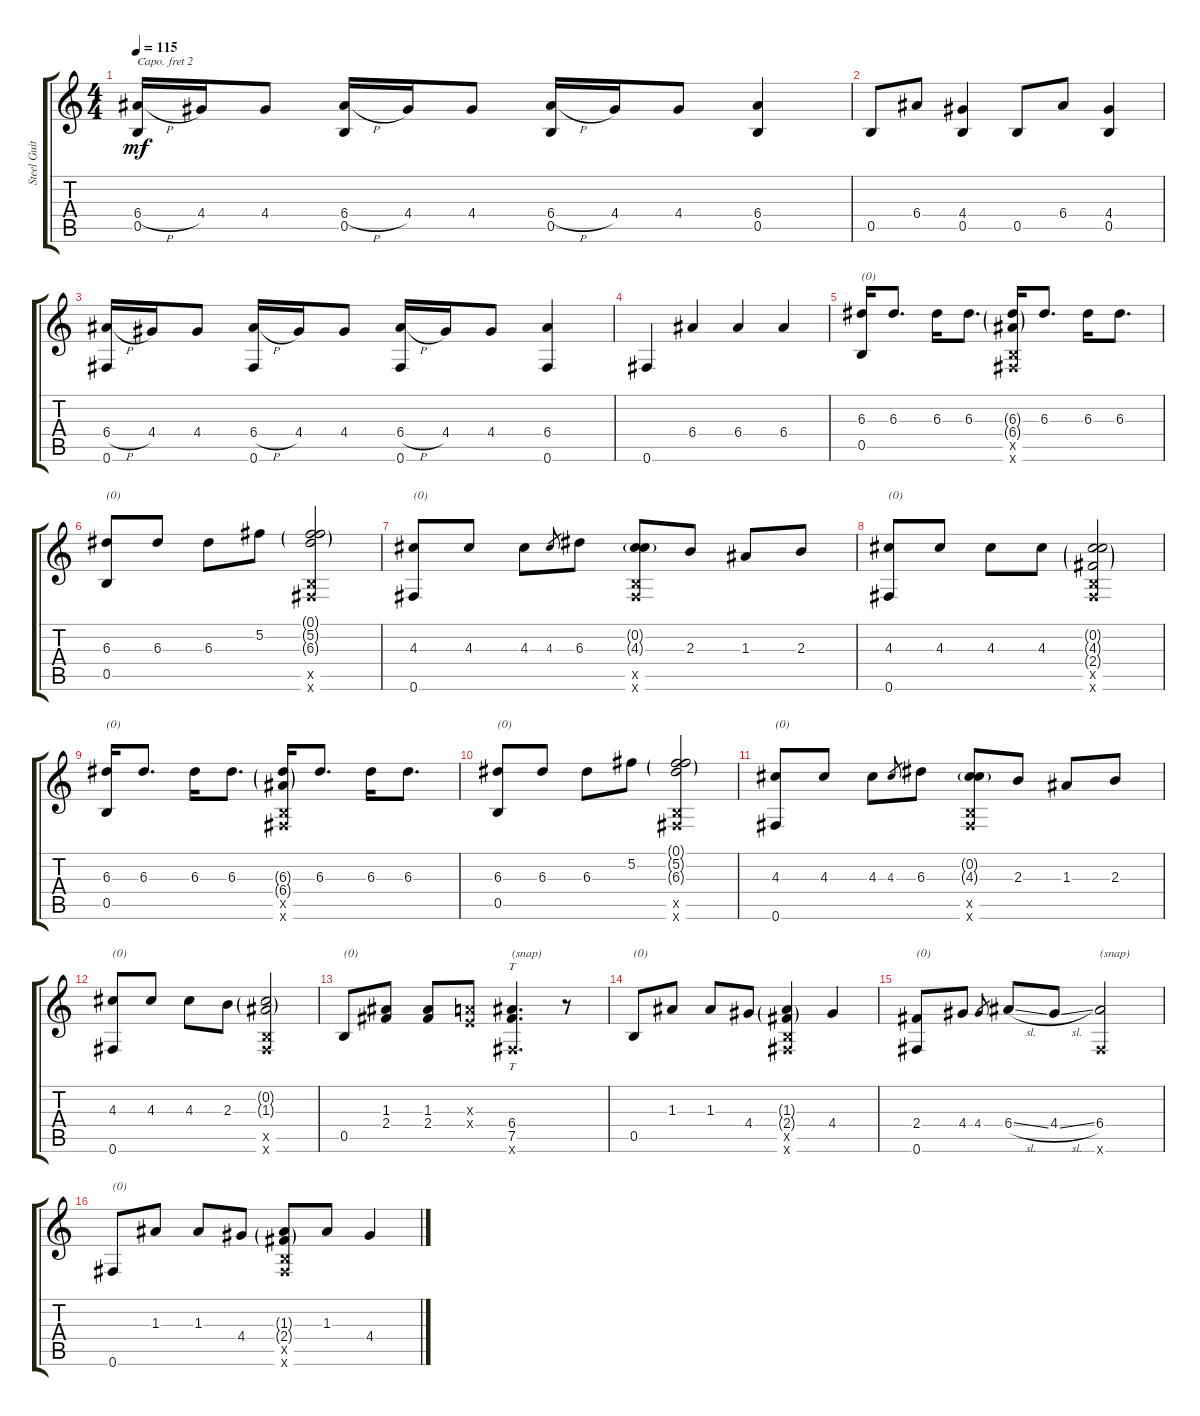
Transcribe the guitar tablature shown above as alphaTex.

\track ("Steel Guitar" "Steel Guit") {instrument acousticguitarsteel}
\staff {score tabs}
\capo 2
\tuning (E4 B3 G3 D3 A2 E2) {hide}
\ts (4 4)
\tempo 115
\clef g2
\ks c
(6.4{h} 0.5).16{dy mf} 4.4.16 4.4.8 (6.4{h} 0.5).16 4.4.16 4.4.8 (6.4{h} 0.5).16 4.4.16 4.4.8 (6.4 0.5).4 |
0.5.8 6.4.8 (4.4 0.5).4 0.5.8 6.4.8 (4.4 0.5).4 |
(6.4{h} 0.6).16 4.4.16 4.4.8 (6.4{h} 0.6).16 4.4.16 4.4.8 (6.4{h} 0.6).16 4.4.16 4.4.8 (6.4 0.6).4 |
0.6.4 6.4.4 6.4.4 6.4.4 |
(6.3 0.5).16{txt "(0)"} 6.3.8{d} 6.3.16 6.3.8{d} (6.3{g} 6.4{g} 0.5{x} 0.6{x}).16 6.3.8{d} 6.3.16 6.3.8{d} |
(6.3 0.5).8{txt "(0)"} 6.3.8 6.3.8 5.2.8 (0.1{g} 5.2{g} 6.3{g} 0.5{x} 0.6{x}).2 |
(4.3 0.6).8{txt "(0)"} 4.3.8 4.3.8 4.3.8{gr} 6.3.8 (0.2{g} 4.3{g} 0.5{x} 0.6{x}).8 2.3.8 1.3.8 2.3.8 |
(4.3 0.6).8{txt "(0)"} 4.3.8 4.3.8 4.3.8 (0.2{g} 4.3{g} 2.4{g} 0.5{x} 0.6{x}).2 |
(6.3 0.5).16{txt "(0)"} 6.3.8{d} 6.3.16 6.3.8{d} (6.3{g} 6.4{g} 0.5{x} 0.6{x}).16 6.3.8{d} 6.3.16 6.3.8{d} |
(6.3 0.5).8{txt "(0)"} 6.3.8 6.3.8 5.2.8 (0.1{g} 5.2{g} 6.3{g} 0.5{x} 0.6{x}).2 |
(4.3 0.6).8{txt "(0)"} 4.3.8 4.3.8 4.3.8{gr} 6.3.8 (0.2{g} 4.3{g} 0.5{x} 0.6{x}).8 2.3.8 1.3.8 2.3.8 |
(4.3 0.6).8{txt "(0)"} 4.3.8 4.3.8 2.3.8 (0.2{g} 1.3{g} 0.5{x} 0.6{x}).2 |
0.5.8{txt "(0)"} (1.3 2.4).8 (1.3 2.4).8 (0.3{x} 0.4{x}).8 (6.4 7.5 0.6{x}).4{tt d txt "(snap)"} r.8 |
0.5.8{txt "(0)"} 1.3.8 1.3.8 4.4.8 (1.3{g} 2.4{g} 0.5{x} 0.6{x}).4 4.4.4 |
(2.4 0.6).8{txt "(0)"} 4.4.8 4.4.8{gr} 6.4{sl}.8 4.4{sl}.8 (6.4 0.6{x}).2{txt "(snap)"} |
0.6.8{txt "(0)"} 1.3.8 1.3.8 4.4.8 (1.3{g} 2.4{g} 0.5{x} 0.6{x}).8 1.3.8 4.4.4
